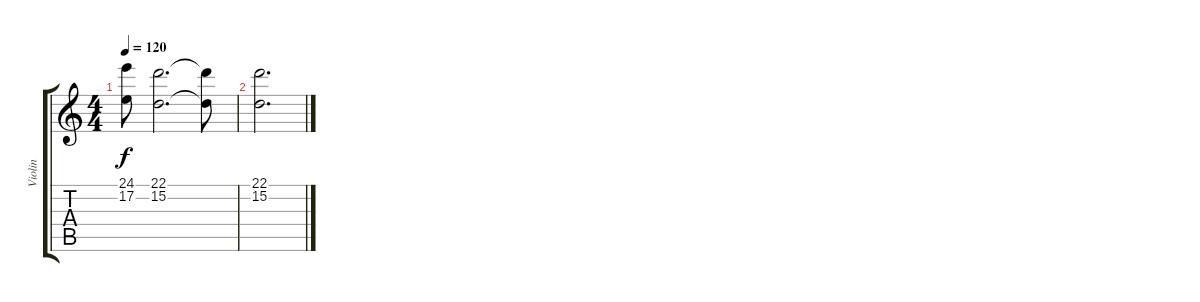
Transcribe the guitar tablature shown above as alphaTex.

\track ("Violin" "Violin") {instrument violin}
\staff {score tabs}
\tuning (E4 B3 G3 D3 A2 E2) {hide}
\ts (4 4)
\tempo 120
\clef g2
\ks c
(24.1 17.2).8{dy f} (22.1 15.2).2{d} (22.1{t} 15.2{t}).8 |
(22.1 15.2).2{d}
